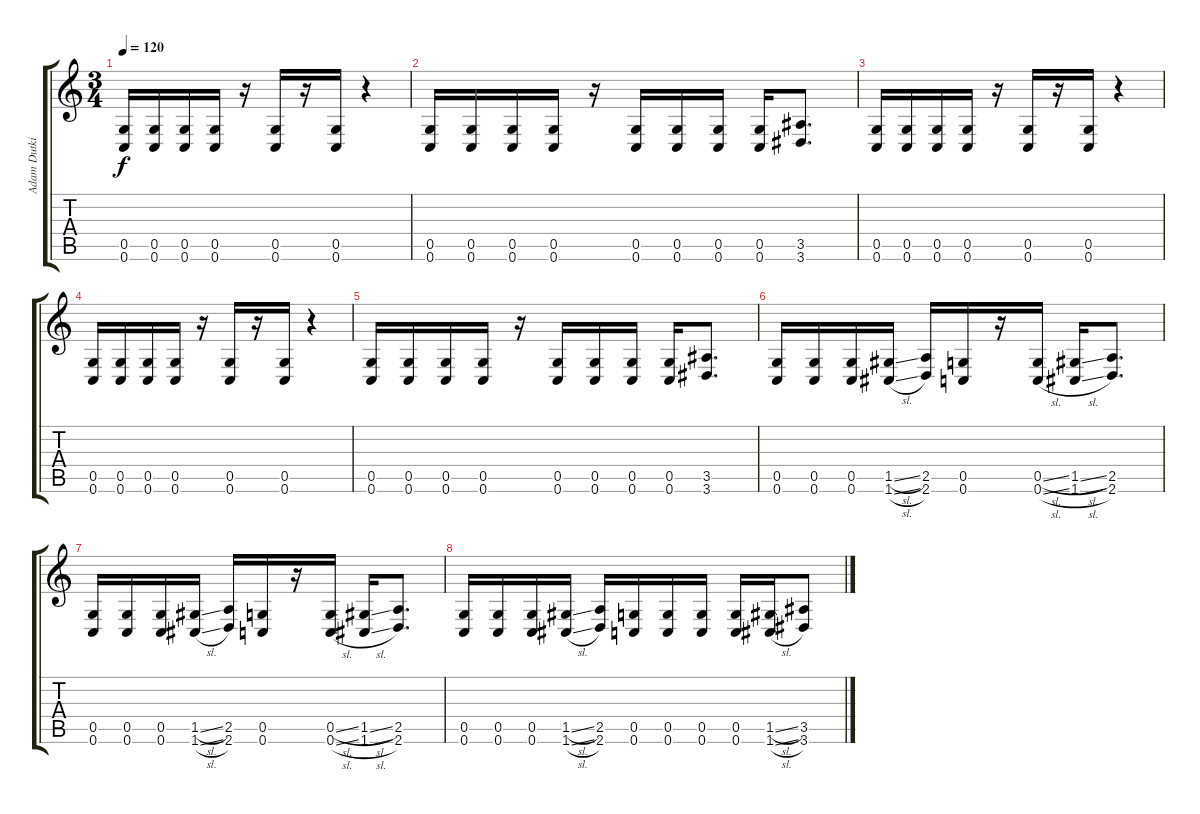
\track ("Adam Dutkiewicz Rhythm" "Adam Dutki") {instrument distortionguitar}
\staff {score tabs}
\tuning (D4 A3 F3 C3 G2 C2) {hide}
\ts (3 4)
\tempo 120
\clef g2
\ks c
(0.5 0.6).16{dy f} (0.5 0.6).16 (0.5 0.6).16 (0.5 0.6).16 r.16 (0.5 0.6).16 r.16 (0.5 0.6).16 r.4 |
(0.5 0.6).16 (0.5 0.6).16 (0.5 0.6).16 (0.5 0.6).16 r.16 (0.5 0.6).16 (0.5 0.6).16 (0.5 0.6).16 (0.5 0.6).16 (3.5 3.6).8{d} |
(0.5 0.6).16 (0.5 0.6).16 (0.5 0.6).16 (0.5 0.6).16 r.16 (0.5 0.6).16 r.16 (0.5 0.6).16 r.4 |
(0.5 0.6).16 (0.5 0.6).16 (0.5 0.6).16 (0.5 0.6).16 r.16 (0.5 0.6).16 r.16 (0.5 0.6).16 r.4 |
(0.5 0.6).16 (0.5 0.6).16 (0.5 0.6).16 (0.5 0.6).16 r.16 (0.5 0.6).16 (0.5 0.6).16 (0.5 0.6).16 (0.5 0.6).16 (3.5 3.6).8{d} |
(0.5 0.6).16 (0.5 0.6).16 (0.5 0.6).16 (1.5{sl} 1.6{sl}).16 (2.5 2.6).16 (0.5 0.6).16 r.16 (0.5{sl} 0.6{sl}).16 (1.5{sl} 1.6{sl}).16 (2.5 2.6).8{d} |
(0.5 0.6).16 (0.5 0.6).16 (0.5 0.6).16 (1.5{sl} 1.6{sl}).16 (2.5 2.6).16 (0.5 0.6).16 r.16 (0.5{sl} 0.6{sl}).16 (1.5{sl} 1.6{sl}).16 (2.5 2.6).8{d} |
(0.5 0.6).16 (0.5 0.6).16 (0.5 0.6).16 (1.5{sl} 1.6{sl}).16 (2.5 2.6).16 (0.5 0.6).16 (0.5 0.6).16 (0.5 0.6).16 (0.5 0.6).16 (1.5{sl} 1.6{sl}).16 (3.5 3.6).8
